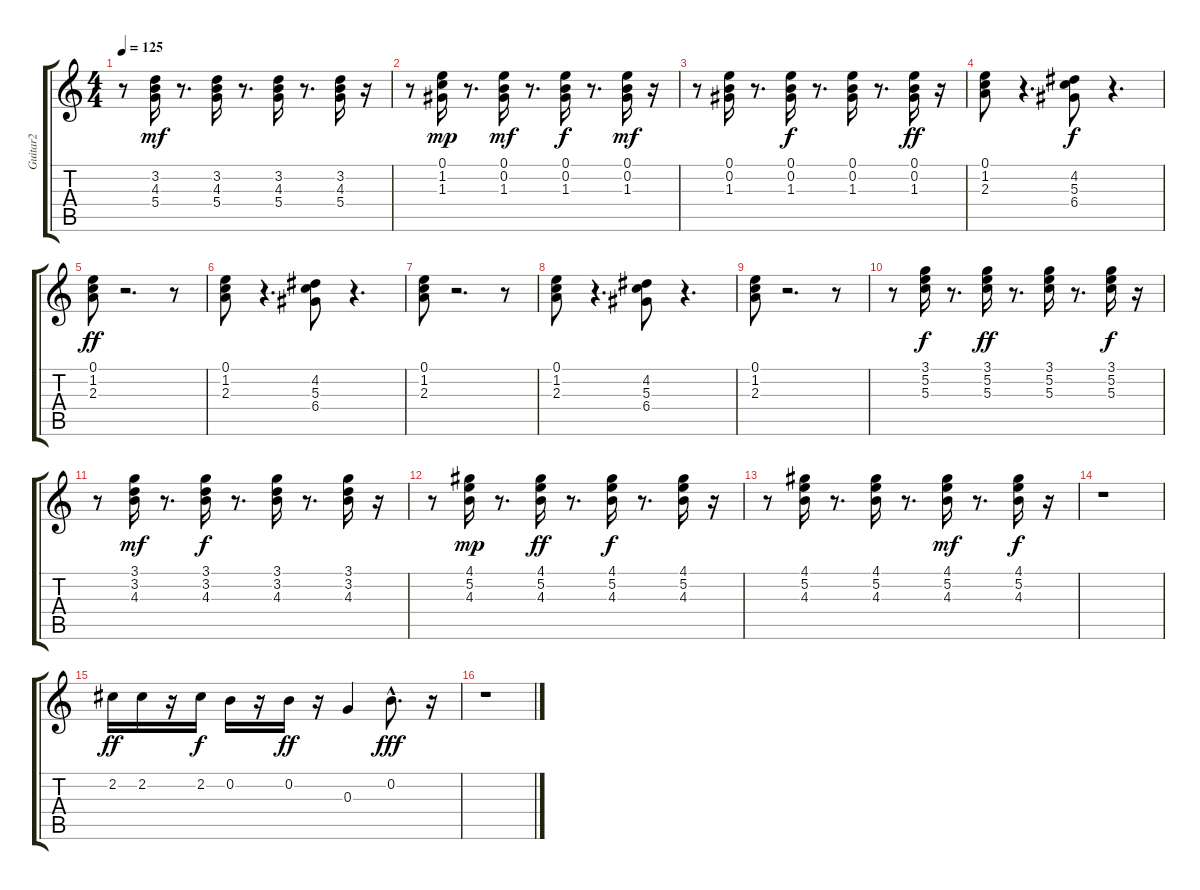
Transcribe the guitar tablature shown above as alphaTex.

\track ("Guitar2" "Guitar2") {instrument electricguitarclean}
\staff {score tabs}
\tuning (E4 B3 G3 D3 A2 E2) {hide}
\ts (4 4)
\tempo 125
\clef g2
\ks c
r.8{dy mf} (3.2 4.3 5.4).16 r.8{d} (3.2 4.3 5.4).16 r.8{d} (3.2 4.3 5.4).16 r.8{d} (3.2 4.3 5.4).16 r.16 |
r.8 (0.1 1.2 1.3).16{dy mp} r.8{d} (0.1 0.2 1.3).16{dy mf} r.8{d} (0.1 0.2 1.3).16{dy f} r.8{d} (0.1 0.2 1.3).16{dy mf} r.16 |
r.8 (0.1 0.2 1.3).16 r.8{d} (0.1 0.2 1.3).16{dy f} r.8{d} (0.1 0.2 1.3).16 r.8{d} (0.1 0.2 1.3).16{dy ff} r.16 |
(0.1 1.2 2.3).8 r.4{d} (4.2 5.3 6.4).8{dy f} r.4{d} |
(0.1 1.2 2.3).8{dy ff} r.2{d} r.8 |
(0.1 1.2 2.3).8 r.4{d} (4.2 5.3 6.4).8 r.4{d} |
(0.1 1.2 2.3).8 r.2{d} r.8 |
(0.1 1.2 2.3).8 r.4{d} (4.2 5.3 6.4).8 r.4{d} |
(0.1 1.2 2.3).8 r.2{d} r.8 |
r.8 (3.1 5.2 5.3).16{dy f} r.8{d} (3.1 5.2 5.3).16{dy ff} r.8{d} (3.1 5.2 5.3).16 r.8{d} (3.1 5.2 5.3).16{dy f} r.16 |
r.8 (3.1 3.2 4.3).16{dy mf} r.8{d} (3.1 3.2 4.3).16{dy f} r.8{d} (3.1 3.2 4.3).16 r.8{d} (3.1 3.2 4.3).16 r.16 |
r.8 (4.1 5.2 4.3).16{dy mp} r.8{d} (4.1 5.2 4.3).16{dy ff} r.8{d} (4.1 5.2 4.3).16{dy f} r.8{d} (4.1 5.2 4.3).16 r.16 |
r.8 (4.1 5.2 4.3).16 r.8{d} (4.1 5.2 4.3).16 r.8{d} (4.1 5.2 4.3).16{dy mf} r.8{d} (4.1 5.2 4.3).16{dy f} r.16 |
r.1 |
2.2.16{dy ff} 2.2.16 r.16 2.2.16{dy f} 0.2.16 r.16 0.2.16{dy ff} r.16 0.3.4 0.2{hac}.8{d dy fff} r.16 |
r.1
